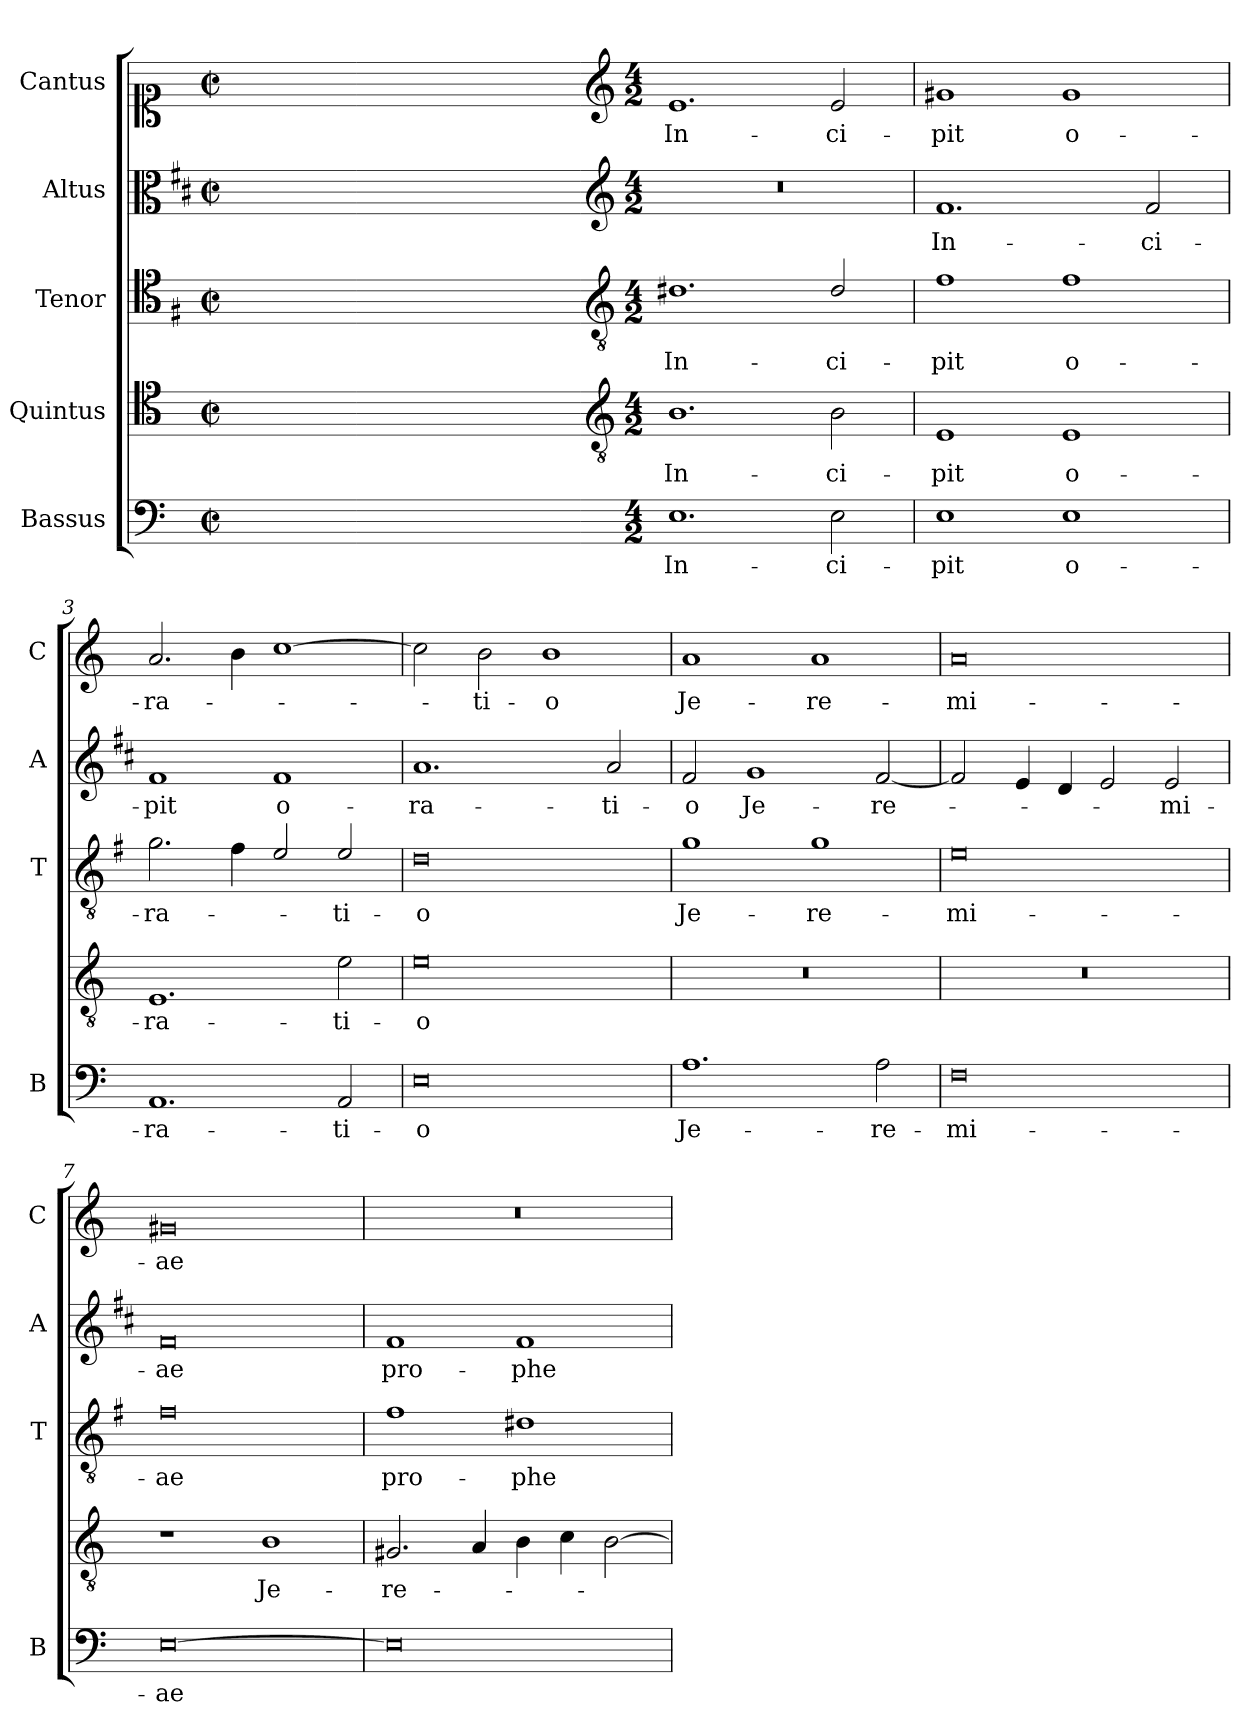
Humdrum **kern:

**kern	**text	**kern	**text	**kern	**text	**kern	**text	**kern	**text
*part5	*part5	*part4	*part4	*part3	*part3	*part2	*part2	*part1	*part1
*staff5	*staff5	*staff4	*staff4	*staff3	*staff3	*staff2	*staff2	*staff1	*staff1
*I"Bassus	*	*I"Quintus	*	*I"Tenor	*	*I"Altus	*	*I"Cantus	*
*I'B	*	*	*	*I'T	*	*I'A	*	*I'C	*
*clefF4	*	*clefC4	*	*clefC4	*	*clefC3	*	*clefC1	*
*	*	*	*	*ITrd4c7	*	*ITrd1c2	*	*	*
*k[]	*	*k[]	*	*k[]	*	*k[]	*	*k[]	*
*C:	*	*C:	*	*C:	*	*C:	*	*C:	*
*M2/2	*	*M2/2	*	*M2/2	*	*M2/2	*	*M2/2	*
*met(c|)	*	*met(c|)	*	*met(c|)	*	*met(c|)	*	*met(c|)	*
=	=	=	=	=	=	=	=	=	=
1ryy	.	1ryy	.	1ryy	.	1ryy	.	1ryy	.
=1X-	=1X-	=1X-	=1X-	=1X-	=1X-	=1X-	=1X-	=1X-	=1X-
4ryy	.	4ryy	.	4ryy	.	4ryy	.	4ryy	.
4ryy	.	4ryy	.	4ryy	.	4ryy	.	4ryy	.
4ryy	.	4ryy	.	4ryy	.	4ryy	.	4ryy	.
4ryy	.	4ryy	.	4ryy	.	4ryy	.	4ryy	.
=1-	=1-	=1-	=1-	=1-	=1-	=1-	=1-	=1-	=1-
*	*	*clefGv2	*	*clefGv2	*	*clefG2	*	*clefG2	*
*M4/2	*	*M4/2	*	*M4/2	*	*M4/2	*	*M4/2	*
!	!LO:LY:b	!	!LO:LY:b	!	!LO:LY:b	!	!	!	!LO:LY:b
1.E	In-	1.B	In-	1.G#X	In-	0r	.	1.e	In-
!	!LO:LY:b	!	!LO:LY:b	!	!LO:LY:b	!	!	!	!LO:LY:b
2E\	-ci-	2B\	-ci-	2G#/	-ci-	.	.	2e/	-ci-
=2	=2	=2	=2	=2	=2	=2	=2	=2	=2
!	!LO:LY:b	!	!LO:LY:b	!	!LO:LY:b	!	!LO:LY:b	!	!LO:LY:b
1E	-pit	1E	-pit	1B	-pit	1.e	In-	1g#X	-pit
!	!LO:LY:b	!	!LO:LY:b	!	!LO:LY:b	!	!	!	!LO:LY:b
1E	o-	1E	o-	1B	o-	.	.	1g#	o-
!	!	!	!	!	!	!	!LO:LY:b	!	!
.	.	.	.	.	.	2e/	-ci-	.	.
=3	=3	=3	=3	=3	=3	=3	=3	=3	=3
!	!LO:LY:b	!	!LO:LY:b	!	!LO:LY:b	!	!LO:LY:b	!	!LO:LY:b
1.AA	-ra-	1.E	-ra-	2.c\	-ra-	1e	-pit	2.a/	-ra-
.	.	.	.	4B\	.	.	.	4b\	.
!	!	!	!	!	!	!	!LO:LY:b	!	!
.	.	.	.	2A/	.	1e	o-	[1cc	.
!	!LO:LY:b	!	!LO:LY:b	!	!LO:LY:b	!	!	!	!
2AA/	-ti-	2e\	-ti-	2A/	-ti-	.	.	.	.
=4	=4	=4	=4	=4	=4	=4	=4	=4	=4
!	!LO:LY:b	!	!LO:LY:b	!	!LO:LY:b	!	!LO:LY:b	!	!
0E	-o	0e	-o	0G	-o	1.g	-ra-	2cc\]	.
!	!	!	!	!	!	!	!	!	!LO:LY:b
.	.	.	.	.	.	.	.	2b\	-ti-
!	!	!	!	!	!	!	!	!	!LO:LY:b
.	.	.	.	.	.	.	.	1b	-o
!	!	!	!	!	!	!	!LO:LY:b	!	!
.	.	.	.	.	.	2g/	-ti-	.	.
=5	=5	=5	=5	=5	=5	=5	=5	=5	=5
!	!LO:LY:b	!	!	!	!LO:LY:b	!	!LO:LY:b	!	!LO:LY:b
1.A	Je-	0r	.	1c	Je-	2e/	-o	1a	Je-
!	!	!	!	!	!	!	!LO:LY:b	!	!
.	.	.	.	.	.	1f	Je-	.	.
!	!	!	!	!	!LO:LY:b	!	!	!	!LO:LY:b
.	.	.	.	1c	-re-	.	.	1a	-re-
!	!LO:LY:b	!	!	!	!	!	!LO:LY:b	!	!
2A\	-re-	.	.	.	.	[2e/	-re-	.	.
!!LO:LB:g=z
=6	=6	=6	=6	=6	=6	=6	=6	=6	=6
!	!LO:LY:b	!	!	!	!LO:LY:b	!	!	!	!LO:LY:b
0F	-mi-	0r	.	0A	-mi-	2e/]	.	0a	-mi-
.	.	.	.	.	.	4d/	.	.	.
.	.	.	.	.	.	4c/	.	.	.
.	.	.	.	.	.	2d/	.	.	.
!	!	!	!	!	!	!	!LO:LY:b	!	!
.	.	.	.	.	.	2d/	-mi-	.	.
=7	=7	=7	=7	=7	=7	=7	=7	=7	=7
!	!LO:LY:b	!	!	!	!LO:LY:b	!	!LO:LY:b	!	!LO:LY:b
[0E	-ae	1r	.	0B	-ae	0e	-ae	0g#X	-ae
!	!	!	!LO:LY:b	!	!	!	!	!	!
.	.	1B	Je-	.	.	.	.	.	.
=8	=8	=8	=8	=8	=8	=8	=8	=8	=8
!	!	!	!LO:LY:b	!	!LO:LY:b	!	!LO:LY:b	!	!
0E]	.	2.G#X/	-re-	1B	pro-	1e	pro-	0r	.
.	.	4A/	.	.	.	.	.	.	.
!	!	!	!	!	!LO:LY:b	!	!LO:LY:b	!	!
.	.	4B\	.	1G#X	-phe-	1e	-phe-	.	.
.	.	4c\	.	.	.	.	.	.	.
.	.	[2B\	.	.	.	.	.	.	.
=	=	=	=	=	=	=	=	=	=
*-	*-	*-	*-	*-	*-	*-	*-	*-	*-
